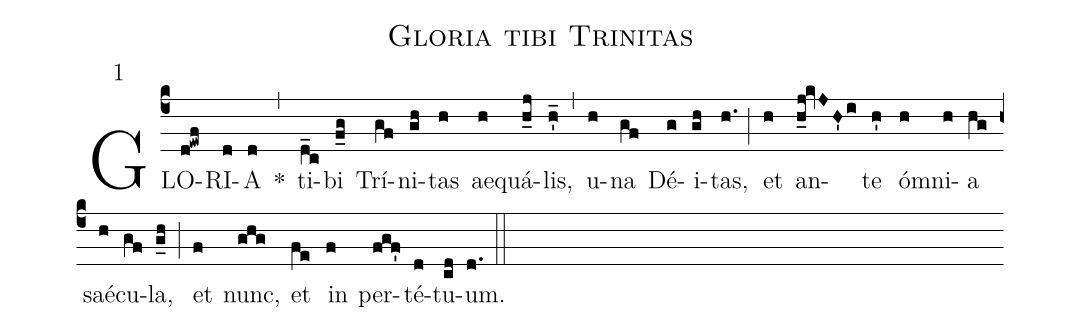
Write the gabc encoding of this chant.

name:Gloria tibi Trinitas;
mode:1;
annotation:1;
office-part:Antiphonae;
%%
(c4) GLO(d!ewf)RI(d)A(d) *(,) ti(d_c)bi(f_g) Trí(gf)ni(gh)tas(h) ae(h)quá(h_j)lis,(h'_) (,) u(h)na(gf) Dé(g)i(gh)tas,(h.) (;) et(h) an(h_j!kvJH'i)te(h') ó(h)mni(h)a(hg) saé(h)cu(gf)la,(g_h) (;) et(f) nunc,(ghg) et(fe) in(f) per(fgf')té(d)tu(cd)um.(d.) (::)
